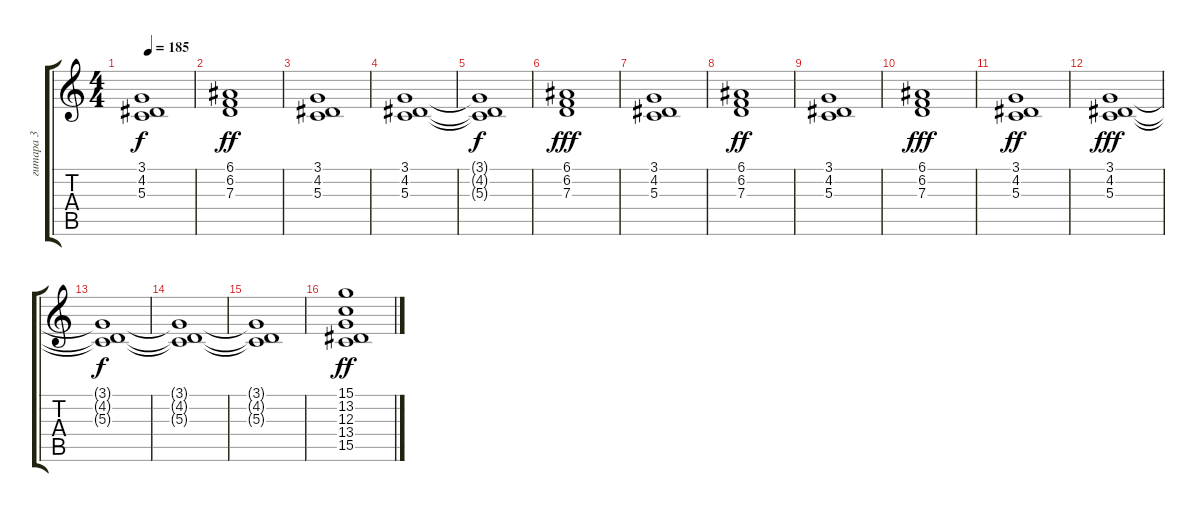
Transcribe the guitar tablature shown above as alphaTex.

\track ("гитара 3" "гитара 3") {instrument stringensemble2}
\staff {score tabs}
\tuning (E4 B3 G3 D3 A2 E2) {hide}
\ts (4 4)
\tempo 185
\clef g2
\ks c
(3.1{t} 4.2{t} 5.3{t}).1{dy f} |
(6.1 6.2 7.3).1{dy ff} |
(3.1 4.2 5.3).1 |
(3.1 4.2 5.3).1 |
(3.1{t} 4.2{t} 5.3{t}).1{dy f} |
(6.1 6.2 7.3).1{dy fff} |
(3.1 4.2 5.3).1 |
(6.1 6.2 7.3).1{dy ff} |
(3.1 4.2 5.3).1 |
(6.1 6.2 7.3).1{dy fff} |
(3.1 4.2 5.3).1{dy ff} |
(3.1 4.2 5.3).1{dy fff} |
(3.1{t} 4.2{t} 5.3{t}).1{dy f} |
(3.1{t} 4.2{t} 5.3{t}).1 |
(3.1{t} 4.2{t} 5.3{t}).1 |
(15.1 13.2 12.3 13.4 15.5).1{dy ff}
